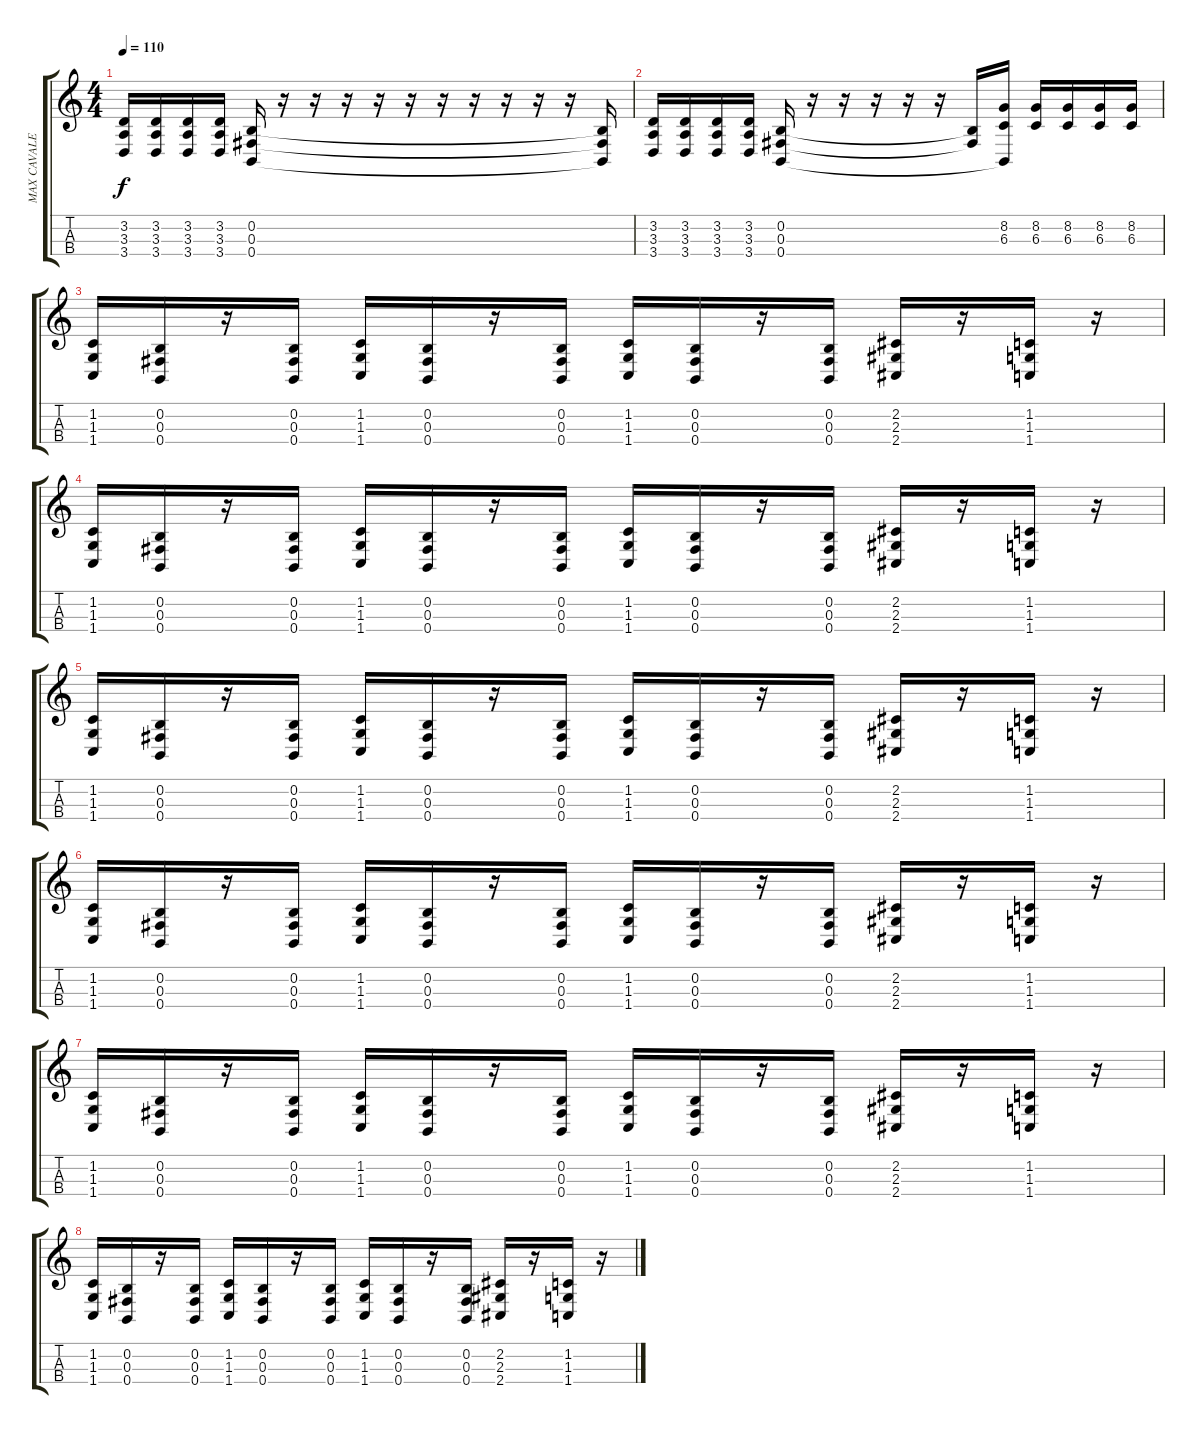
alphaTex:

\track ("MAX CAVALERA" "MAX CAVALE") {instrument distortionguitar}
\staff {score tabs}
\tuning (E3 B2 Gb2 B1) {hide}
\ts (4 4)
\tempo 110
\clef g2
\ks c
(3.2 3.3 3.4).16{dy f} (3.2 3.3 3.4).16 (3.2 3.3 3.4).16 (3.2 3.3 3.4).16 (0.2 0.3 0.4).16 r.16 r.16 r.16 r.16 r.16 r.16 r.16 r.16 r.16 r.16 (0.2{t} 0.3{t} 0.4{t}).16 |
(3.2 3.3 3.4).16 (3.2 3.3 3.4).16 (3.2 3.3 3.4).16 (3.2 3.3 3.4).16 (0.2 0.3 0.4).16 r.16 r.16 r.16 r.16 r.16 (0.2{t} 0.3{t}).16 (8.2 6.3 0.4{t}).16 (8.2 6.3).16 (8.2 6.3).16 (8.2 6.3).16 (8.2 6.3).16 |
(1.2 1.3 1.4).16 (0.2 0.3 0.4).16 r.16 (0.2 0.3 0.4).16 (1.2 1.3 1.4).16 (0.2 0.3 0.4).16 r.16 (0.2 0.3 0.4).16 (1.2 1.3 1.4).16 (0.2 0.3 0.4).16 r.16 (0.2 0.3 0.4).16 (2.2 2.3 2.4).16 r.16 (1.2 1.3 1.4).16 r.16 |
(1.2 1.3 1.4).16 (0.2 0.3 0.4).16 r.16 (0.2 0.3 0.4).16 (1.2 1.3 1.4).16 (0.2 0.3 0.4).16 r.16 (0.2 0.3 0.4).16 (1.2 1.3 1.4).16 (0.2 0.3 0.4).16 r.16 (0.2 0.3 0.4).16 (2.2 2.3 2.4).16 r.16 (1.2 1.3 1.4).16 r.16 |
(1.2 1.3 1.4).16 (0.2 0.3 0.4).16 r.16 (0.2 0.3 0.4).16 (1.2 1.3 1.4).16 (0.2 0.3 0.4).16 r.16 (0.2 0.3 0.4).16 (1.2 1.3 1.4).16 (0.2 0.3 0.4).16 r.16 (0.2 0.3 0.4).16 (2.2 2.3 2.4).16 r.16 (1.2 1.3 1.4).16 r.16 |
(1.2 1.3 1.4).16 (0.2 0.3 0.4).16 r.16 (0.2 0.3 0.4).16 (1.2 1.3 1.4).16 (0.2 0.3 0.4).16 r.16 (0.2 0.3 0.4).16 (1.2 1.3 1.4).16 (0.2 0.3 0.4).16 r.16 (0.2 0.3 0.4).16 (2.2 2.3 2.4).16 r.16 (1.2 1.3 1.4).16 r.16 |
(1.2 1.3 1.4).16 (0.2 0.3 0.4).16 r.16 (0.2 0.3 0.4).16 (1.2 1.3 1.4).16 (0.2 0.3 0.4).16 r.16 (0.2 0.3 0.4).16 (1.2 1.3 1.4).16 (0.2 0.3 0.4).16 r.16 (0.2 0.3 0.4).16 (2.2 2.3 2.4).16 r.16 (1.2 1.3 1.4).16 r.16 |
(1.2 1.3 1.4).16 (0.2 0.3 0.4).16 r.16 (0.2 0.3 0.4).16 (1.2 1.3 1.4).16 (0.2 0.3 0.4).16 r.16 (0.2 0.3 0.4).16 (1.2 1.3 1.4).16 (0.2 0.3 0.4).16 r.16 (0.2 0.3 0.4).16 (2.2 2.3 2.4).16 r.16 (1.2 1.3 1.4).16 r.16
